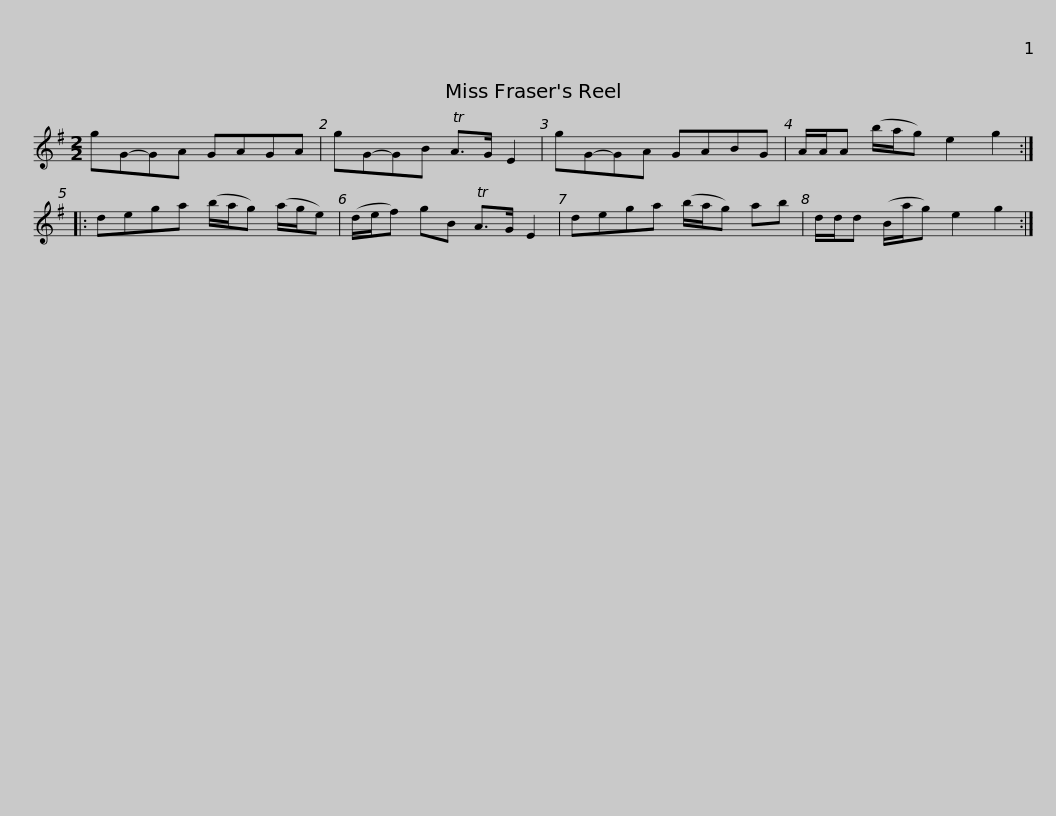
X:1
L:1/8
M:2/2
I:linebreak $
K:G
V:1 treble
V:1
 gG-GA GAGA | gG-GB TA>G E2 | gG-GA GABG | A/A/A (b/a/g) e2 g2 :: dega (b/a/g) (a/g/e) |$ %5
 (d/e/f) gB TA>G E2 | dega (b/a/g) ab | d/d/d (B/a/g) e2 g2 :| %8
